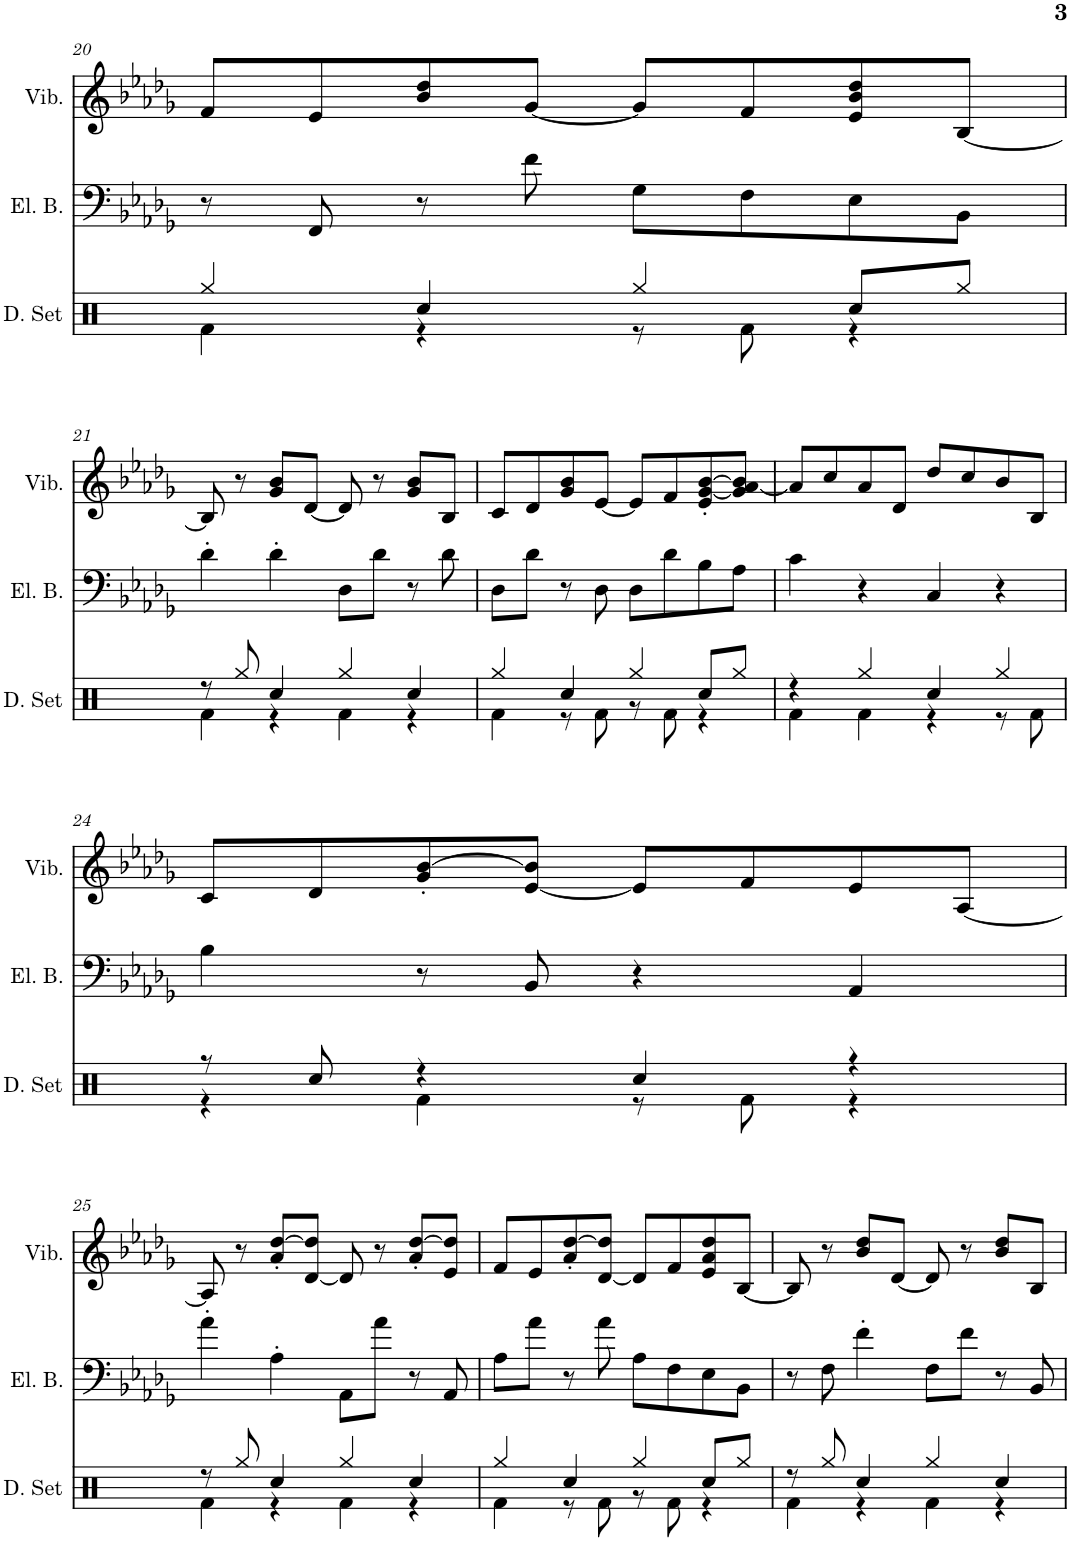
**kern	**kern	**kern
*part3	*part2	*part1
*staff3	*staff2	*staff1
*I"Drumset, Drum Set	*I"6-str. Electric Bass, Electric Bass	*I"Vibraphone
*I'D. Set	*I'El. B.	*I'Vib.
!!LO:PB:g=z
*clefX	*clefF4	*clefG2
*	*Trd7c12	*
*k[]	*k[b-e-a-d-g-]	*k[b-e-a-d-g-]
*M4/4	*M4/4	*M4/4
=20	=20	=20
*^	*	*
4Rgg/	4Rf\	8r	8f/L
.	.	8FF/	8e-/
4Rcc/	4r	8r	8b-/ 8dd-/
.	.	8f\	[8g-/J
4Rgg/	8r	8G-\L	8g-/L]
.	8Rf\	8F\	8f/
8Rcc/L	4r	8E-\	8e-/ 8b-/ 8dd-/
8Rgg/J	.	8BB-\J	[8B-/J
!!LO:LB:g=z
=21	=21	=21	=21
8r	4Rf\	4d-'\	8B-/]
8Rgg/	.	.	8r
4Rcc/	4r	4d-'\	8g-/ 8b-/L
.	.	.	[8d-/J
4Rgg/	4Rf\	8D-\L	8d-/]
.	.	8d-\J	8r
4Rcc/	4r	8r	8g-/ 8b-/L
.	.	8d-\	8B-/J
=22	=22	=22	=22
4Rgg/	4Rf\	8D-\L	8c/L
.	.	8d-\J	8d-/
4Rcc/	8r	8r	8g-/ 8b-/
.	8Rf\	8D-\	[8e-/J
4Rgg/	8r	8D-\L	8e-/L]
.	8Rf\	8d-\	8f/
8Rcc/L	4r	8B-\	8e-/' [8g-/' [8b-/'
8Rgg/J	.	8A-\J	8g-/] [8a-/ 8b-/]J
=23	=23	=23	=23
4r	4Rf\	4c\	8a-/L]
.	.	.	8cc/
4Rgg/	4Rf\	4r	8a-/
.	.	.	8d-/J
4Rcc/	4r	4C/	8dd-/L
.	.	.	8cc/
4Rgg/	8r	4r	8b-/
.	8Rf\	.	8B-/J
!!LO:LB:g=z
=24	=24	=24	=24
8r	4r	4B-\	8c/L
8Rcc/	.	.	8d-/
4r	4Rf\	8r	8g-/' [8b-/'
.	.	8BB-/	[8e-/ 8b-/]J
4Rcc/	8r	4r	8e-/L]
.	8Rf\	.	8f/
4r	4r	4AA-/	8e-/
.	.	.	[8A-/J
!!LO:LB:g=z
=25	=25	=25	=25
8r	4Rf\	4a-'\	8A-/]
8Rgg/	.	.	8r
4Rcc/	4r	4A-'\	8a-/' [8dd-/'L
.	.	.	[8d-/ 8dd-/]J
4Rgg/	4Rf\	8AA-\L	8d-/]
.	.	8a-\J	8r
4Rcc/	4r	8r	8a-/' [8dd-/'L
.	.	8AA-/	8e-/ 8dd-/]J
=26	=26	=26	=26
4Rgg/	4Rf\	8A-\L	8f/L
.	.	8a-\J	8e-/
4Rcc/	8r	8r	8a-/' [8dd-/'
.	8Rf\	8a-\	[8d-/ 8dd-/]J
4Rgg/	8r	8A-\L	8d-/L]
.	8Rf\	8F\	8f/
8Rcc/L	4r	8E-\	8e-/ 8a-/ 8dd-/
8Rgg/J	.	8BB-\J	[8B-/J
=27	=27	=27	=27
8r	4Rf\	8r	8B-/]
8Rgg/	.	8F\	8r
4Rcc/	4r	4f'\	8b-/ 8dd-/L
.	.	.	[8d-/J
4Rgg/	4Rf\	8F\L	8d-/]
.	.	8f\J	8r
4Rcc/	4r	8r	8b-/ 8dd-/L
.	.	8BB-/	8B-/J
*v	*v	*	*
=	=	=
*-	*-	*-
